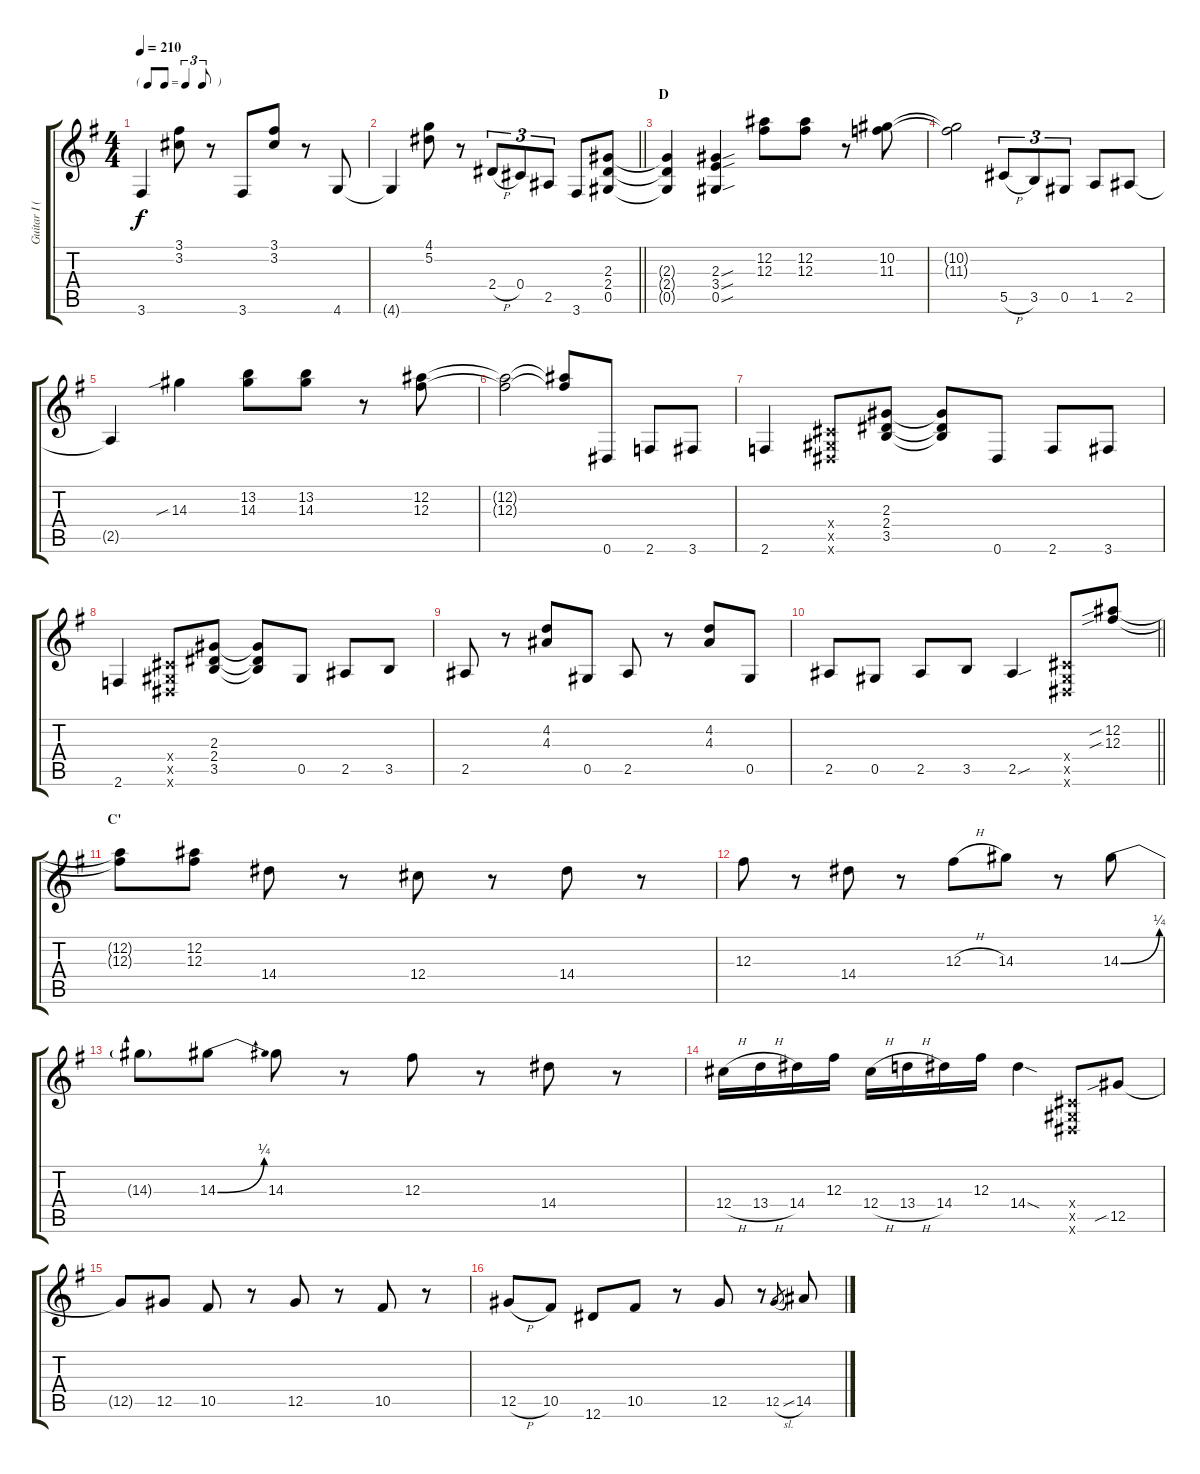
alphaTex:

\track ("Guitar I (Sakito)" "Guitar I (") {instrument overdrivenguitar}
\staff {score tabs}
\tuning (Eb4 Bb3 Gb3 Db3 Ab2 Eb2) {hide}
\ts (4 4)
\tf triplet8th
\tempo 210
\clef g2
\ks g
3.6{t}.4{dy f} (3.1 3.2).8 r.8 3.6.8 (3.1 3.2).8 r.8 4.6.8 |
\barLineRight lightlight
4.6{t}.4 (4.1 5.2).8 r.8 2.4{h}.8{tu (3 2)} 0.4.8{tu (3 2)} 2.5.8{tu (3 2)} 3.6.8 (2.3 2.4 0.5).8 |
\section ("" "D")
(2.3{t} 2.4{t} 0.5{t}).4 (2.3{sou} 3.4{sou} 0.5{sou}).4 (12.2 12.3).8 (12.2 12.3).8 r.8 (10.2 11.3).8 |
(10.2{t} 11.3{t}).2 5.5{h}.8{tu (3 2)} 3.5.8{tu (3 2)} 0.5.8{tu (3 2)} 1.5.8 2.5.8 |
2.5{t}.4 14.3{sib}.4 (13.2 14.3).8 (13.2 14.3).8 r.8 (12.2 12.3).8 |
(12.2{t} 12.3{t}).2 (12.2{t} 12.3{t}).8 0.6.8 2.6.8 3.6.8 |
2.6.4 (0.4{x} 0.5{x} 0.6{x}).8 (2.3 2.4 3.5).8 (2.3{t} 2.4{t} 3.5{t}).8 0.6.8 2.6.8 3.6.8 |
2.6.4 (0.4{x} 0.5{x} 0.6{x}).8 (2.3 2.4 3.5).8 (2.3{t} 2.4{t} 3.5{t}).8 0.5.8 2.5.8 3.5.8 |
2.5.8 r.8 (4.2 4.3).8 0.5.8 2.5.8 r.8 (4.2 4.3).8 0.5.8 |
\barLineRight lightlight
2.5.8 0.5.8 2.5.8 3.5.8 2.5{sou}.4 (0.4{x} 0.5{x} 0.6{x}).8 (12.2{sib} 12.3{sib}).8 |
\section ("" "C'")
(12.2{t} 12.3{t}).8 (12.2 12.3).8 14.4.8 r.8 12.4.8 r.8 14.4.8 r.8 |
12.3.8 r.8 14.4.8 r.8 12.3{h}.8 14.3.8 r.8 14.3{be (bend 0 0 60 1)}.8 |
14.3{t}.8 14.3{be (bend 0 0 60 1)}.8 14.3.8 r.8 12.3.8 r.8 14.4.8 r.8 |
12.4{h}.16 13.4{h}.16 14.4.16 12.3.16 12.4{h}.16 13.4{h}.16 14.4.16 12.3.16 14.4{sod}.4 (0.4{x} 0.5{x} 0.6{x}).8 12.5{sib}.8 |
12.5{t}.8 12.5.8 10.5.8 r.8 12.5.8 r.8 10.5.8 r.8 |
12.5{h}.8 10.5.8 12.6.8 10.5.8 r.8 12.5.8 r.8 12.5{sl}.8{gr} 14.5.8
